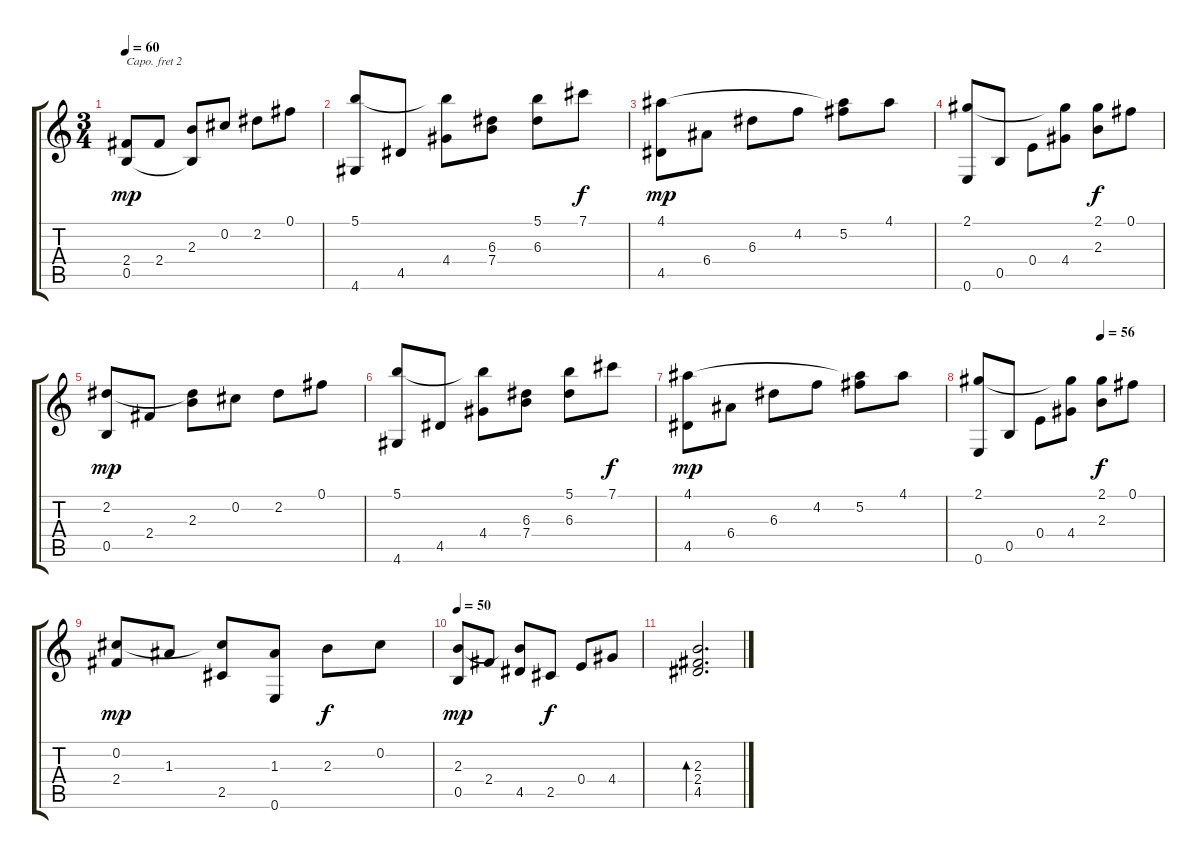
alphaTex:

\track "" {instrument acousticguitarnylon}
\staff {score tabs}
\capo 2
\tuning (E4 B3 G3 D3 A2 D2) {hide}
\ts (3 4)
\tempo 60
\clef g2
\ks c
(2.4 0.5).8{dy mp} 2.4.8 (2.3 0.5{t}).8 0.2.8 2.2.8 0.1.8 |
(5.1 4.6).8 4.5.8 (5.1{t} 4.4).8 (6.3 7.4).8 (5.1 6.3).8 7.1.8{dy f} |
(4.1 4.5).8{dy mp} 6.4.8 6.3.8 4.2.8 (4.1{t} 5.2).8 4.1.8 |
(2.1 0.6).8 0.5.8 0.4.8 (2.1{t} 4.4).8 (2.1 2.3).8{dy f} 0.1.8 |
(2.2 0.5).8{dy mp} 2.4.8 (2.2{t} 2.3).8 0.2.8 2.2.8 0.1.8 |
(5.1 4.6).8 4.5.8 (5.1{t} 4.4).8 (6.3 7.4).8 (5.1 6.3).8 7.1.8{dy f} |
(4.1 4.5).8{dy mp} 6.4.8 6.3.8 4.2.8 (4.1{t} 5.2).8 4.1.8 |
\tempo (56 0.6666666666666666)
(2.1 0.6).8 0.5.8 0.4.8 (2.1{t} 4.4).8 (2.1 2.3).8{dy f} 0.1.8 |
(0.2 2.4).8{dy mp} 1.3.8 (0.2{t} 2.5).8 (1.3 0.6).8 2.3.8{dy f} 0.2.8 |
\tempo 50
(2.3 0.5).8{dy mp} 2.4.8 (2.3{t} 4.5).8 2.5.8{dy f} 0.4.8 4.4.8 |
(2.3 2.4 4.5).2{d bd 240}
